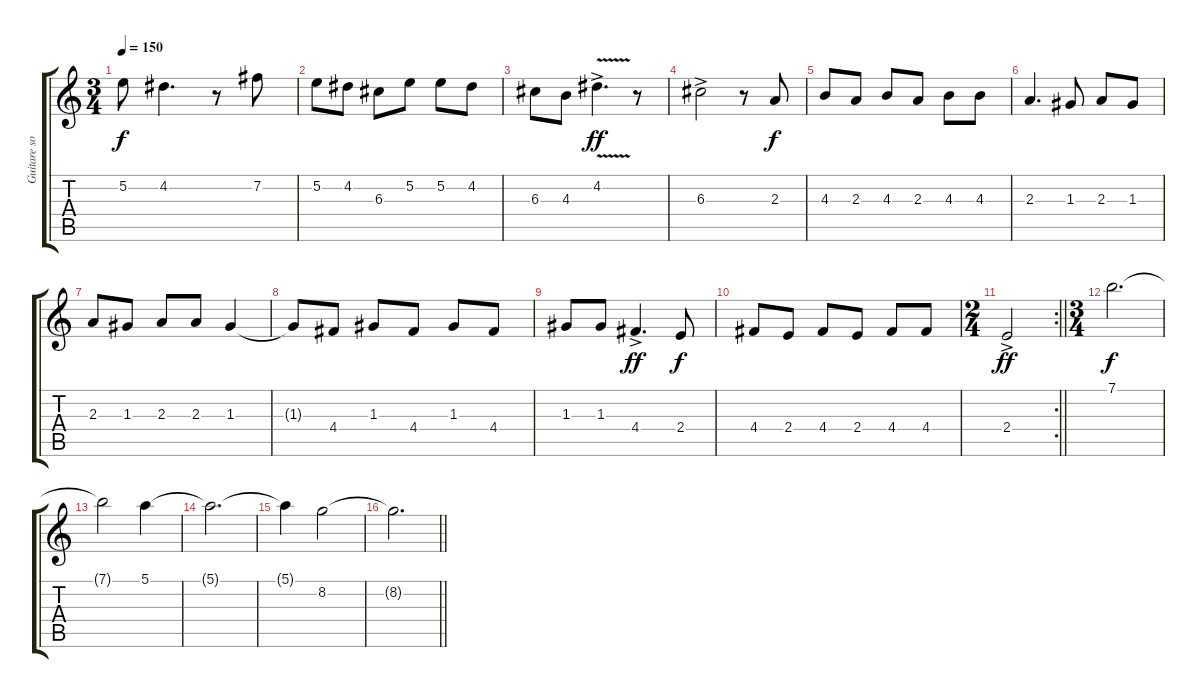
\track ("Guitare solo" "Guitare so") {instrument electricguitarjazz}
\staff {score tabs}
\tuning (E4 B3 G3 D3 A2 E2) {hide}
\ts (3 4)
\tempo 150
\clef g2
\ks c
5.2{t}.8{dy f} 4.2.4{d} r.8 7.2.8 |
5.2.8 4.2.8 6.3.8 5.2.8 5.2.8 4.2.8 |
6.3.8 4.3.8 4.2{v ac}.4{d dy ff} r.8 |
6.3{ac}.2 r.8 2.3.8{dy f} |
4.3.8 2.3.8 4.3.8 2.3.8 4.3.8 4.3.8 |
2.3.4{d} 1.3.8 2.3.8 1.3.8 |
2.3.8 1.3.8 2.3.8 2.3.8 1.3.4 |
1.3{t}.8 4.4.8 1.3.8 4.4.8 1.3.8 4.4.8 |
1.3.8 1.3.8 4.4{ac}.4{d dy ff} 2.4.8{dy f} |
4.4.8 2.4.8 4.4.8 2.4.8 4.4.8 4.4.8 |
\rc 2
\ts (2 4)
\barLineRight lightlight
2.4{ac}.2{dy ff} |
\ts (3 4)
7.1.2{d dy f} |
7.1{t}.2 5.1.4 |
5.1{t}.2{d} |
5.1{t}.4 8.2.2 |
\barLineRight lightlight
8.2{t}.2{d}
